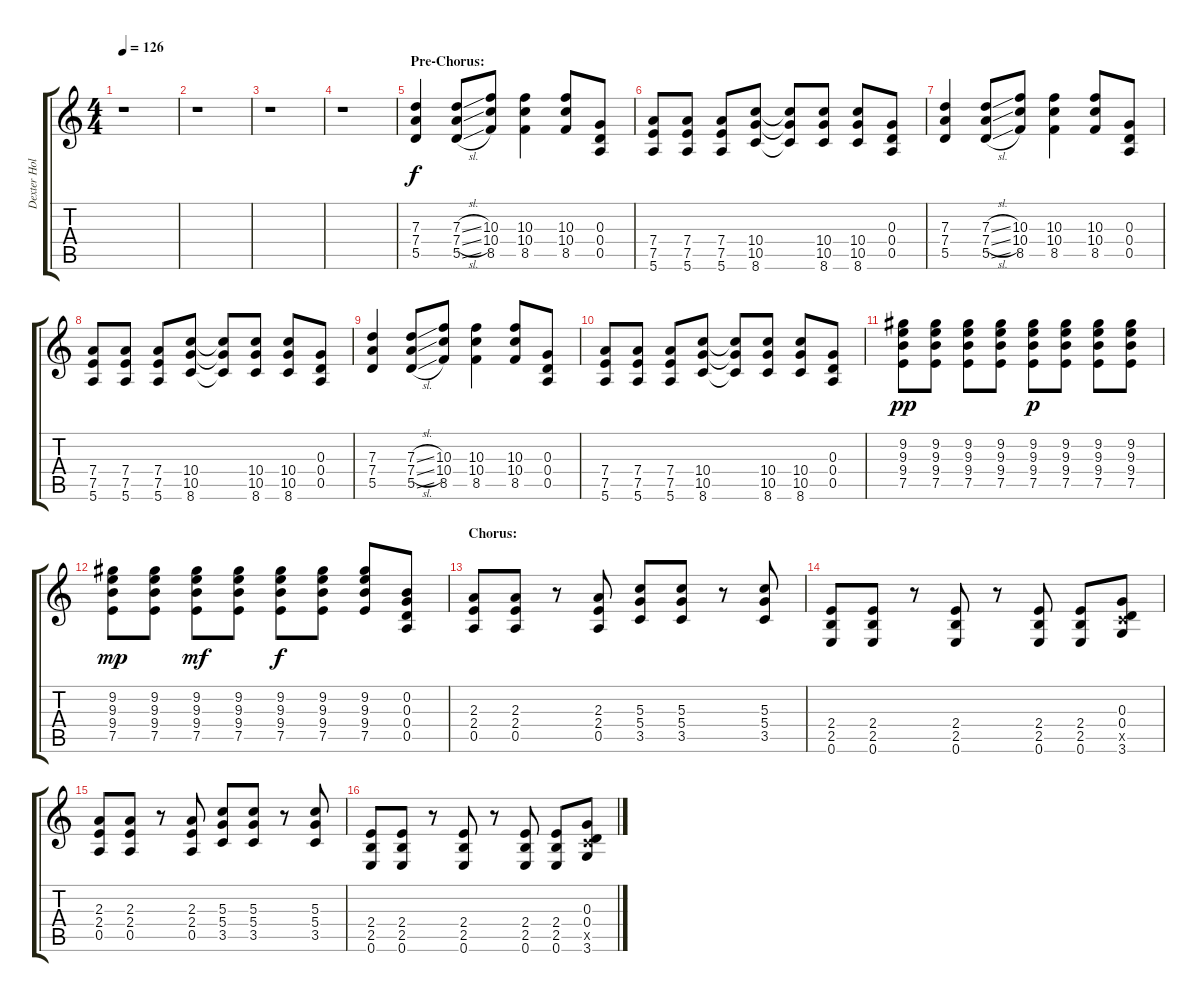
\track ("Dexter Holland - Guitar" "Dexter Hol") {instrument distortionguitar}
\staff {score tabs}
\tuning (E4 B3 G3 D3 A2 E2) {hide}
\ts (4 4)
\tempo 126
\clef g2
\ks c
r.1{dy f} |
r.1 |
r.1 |
r.1 |
\section ("" "Pre-Chorus:")
(7.3 7.4 5.5).4 (7.3{sl} 7.4{sl} 5.5{sl}).8 (10.3 10.4 8.5).8 (10.3 10.4 8.5).4 (10.3 10.4 8.5).8 (0.3 0.4 0.5).8 |
(7.4 7.5 5.6).8 (7.4 7.5 5.6).8 (7.4 7.5 5.6).8 (10.4 10.5 8.6).8 (10.4{t} 10.5{t} 8.6{t}).8 (10.4 10.5 8.6).8 (10.4 10.5 8.6).8 (0.3 0.4 0.5).8 |
(7.3 7.4 5.5).4 (7.3{sl} 7.4{sl} 5.5{sl}).8 (10.3 10.4 8.5).8 (10.3 10.4 8.5).4 (10.3 10.4 8.5).8 (0.3 0.4 0.5).8 |
(7.4 7.5 5.6).8 (7.4 7.5 5.6).8 (7.4 7.5 5.6).8 (10.4 10.5 8.6).8 (10.4{t} 10.5{t} 8.6{t}).8 (10.4 10.5 8.6).8 (10.4 10.5 8.6).8 (0.3 0.4 0.5).8 |
(7.3 7.4 5.5).4 (7.3{sl} 7.4{sl} 5.5{sl}).8 (10.3 10.4 8.5).8 (10.3 10.4 8.5).4 (10.3 10.4 8.5).8 (0.3 0.4 0.5).8 |
(7.4 7.5 5.6).8 (7.4 7.5 5.6).8 (7.4 7.5 5.6).8 (10.4 10.5 8.6).8 (10.4{t} 10.5{t} 8.6{t}).8 (10.4 10.5 8.6).8 (10.4 10.5 8.6).8 (0.3 0.4 0.5).8 |
(9.2 9.3 9.4 7.5).8{dy pp} (9.2 9.3 9.4 7.5).8 (9.2 9.3 9.4 7.5).8 (9.2 9.3 9.4 7.5).8 (9.2 9.3 9.4 7.5).8{dy p} (9.2 9.3 9.4 7.5).8 (9.2 9.3 9.4 7.5).8 (9.2 9.3 9.4 7.5).8 |
(9.2 9.3 9.4 7.5).8{dy mp} (9.2 9.3 9.4 7.5).8 (9.2 9.3 9.4 7.5).8{dy mf} (9.2 9.3 9.4 7.5).8 (9.2 9.3 9.4 7.5).8{dy f} (9.2 9.3 9.4 7.5).8 (9.2 9.3 9.4 7.5).8 (0.2 0.3 0.4 0.5).8 |
\section ("" "Chorus:")
(2.3 2.4 0.5).8 (2.3 2.4 0.5).8 r.8 (2.3 2.4 0.5).8 (5.3 5.4 3.5).8 (5.3 5.4 3.5).8 r.8 (5.3 5.4 3.5).8 |
(2.4 2.5 0.6).8 (2.4 2.5 0.6).8 r.8 (2.4 2.5 0.6).8 r.8 (2.4 2.5 0.6).8 (2.4 2.5 0.6).8 (0.3 0.4 3.5{x} 3.6).8 |
(2.3 2.4 0.5).8 (2.3 2.4 0.5).8 r.8 (2.3 2.4 0.5).8 (5.3 5.4 3.5).8 (5.3 5.4 3.5).8 r.8 (5.3 5.4 3.5).8 |
(2.4 2.5 0.6).8 (2.4 2.5 0.6).8 r.8 (2.4 2.5 0.6).8 r.8 (2.4 2.5 0.6).8 (2.4 2.5 0.6).8 (0.3 0.4 3.5{x} 3.6).8
